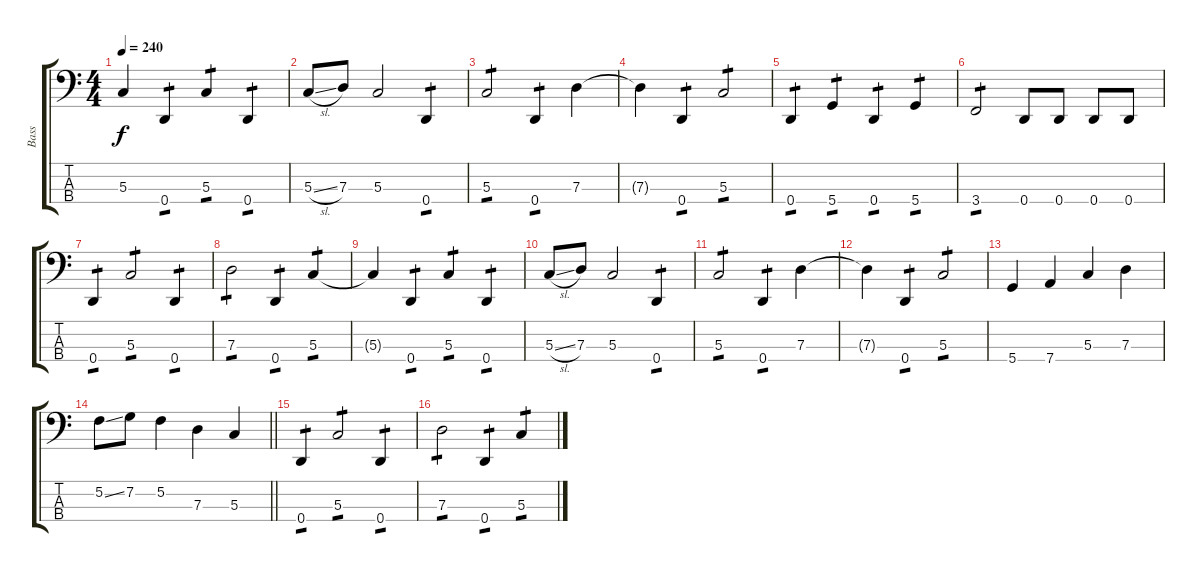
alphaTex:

\track ("Bass" "Bass") {instrument electricbasspick}
\staff {score tabs}
\tuning (F2 C2 G1 D1) {hide}
\ts (4 4)
\tempo 240
\clef f4
\ks c
5.3{t}.4{dy f} 0.4.4{tp 1} 5.3.4{tp 1} 0.4.4{tp 1} |
5.3{sl}.8 7.3.8 5.3.2 0.4.4{tp 1} |
5.3.2{tp 1} 0.4.4{tp 1} 7.3.4 |
7.3{t}.4 0.4.4{tp 1} 5.3.2{tp 1} |
0.4.4{tp 1} 5.4.4{tp 1} 0.4.4{tp 1} 5.4.4{tp 1} |
3.4.2{tp 1} 0.4.8 0.4.8 0.4.8 0.4.8 |
0.4.4{tp 1} 5.3.2{tp 1} 0.4.4{tp 1} |
7.3.2{tp 1} 0.4.4{tp 1} 5.3.4{tp 1} |
5.3{t}.4 0.4.4{tp 1} 5.3.4{tp 1} 0.4.4{tp 1} |
5.3{sl}.8 7.3.8 5.3.2 0.4.4{tp 1} |
5.3.2{tp 1} 0.4.4{tp 1} 7.3.4 |
7.3{t}.4 0.4.4{tp 1} 5.3.2{tp 1} |
5.4.4 7.4.4 5.3.4 7.3.4 |
\barLineRight lightlight
5.2{ss}.8 7.2.8 5.2.4 7.3.4 5.3.4 |
\section ("" "")
0.4.4{tp 1} 5.3.2{tp 1} 0.4.4{tp 1} |
7.3.2{tp 1} 0.4.4{tp 1} 5.3.4{tp 1}
